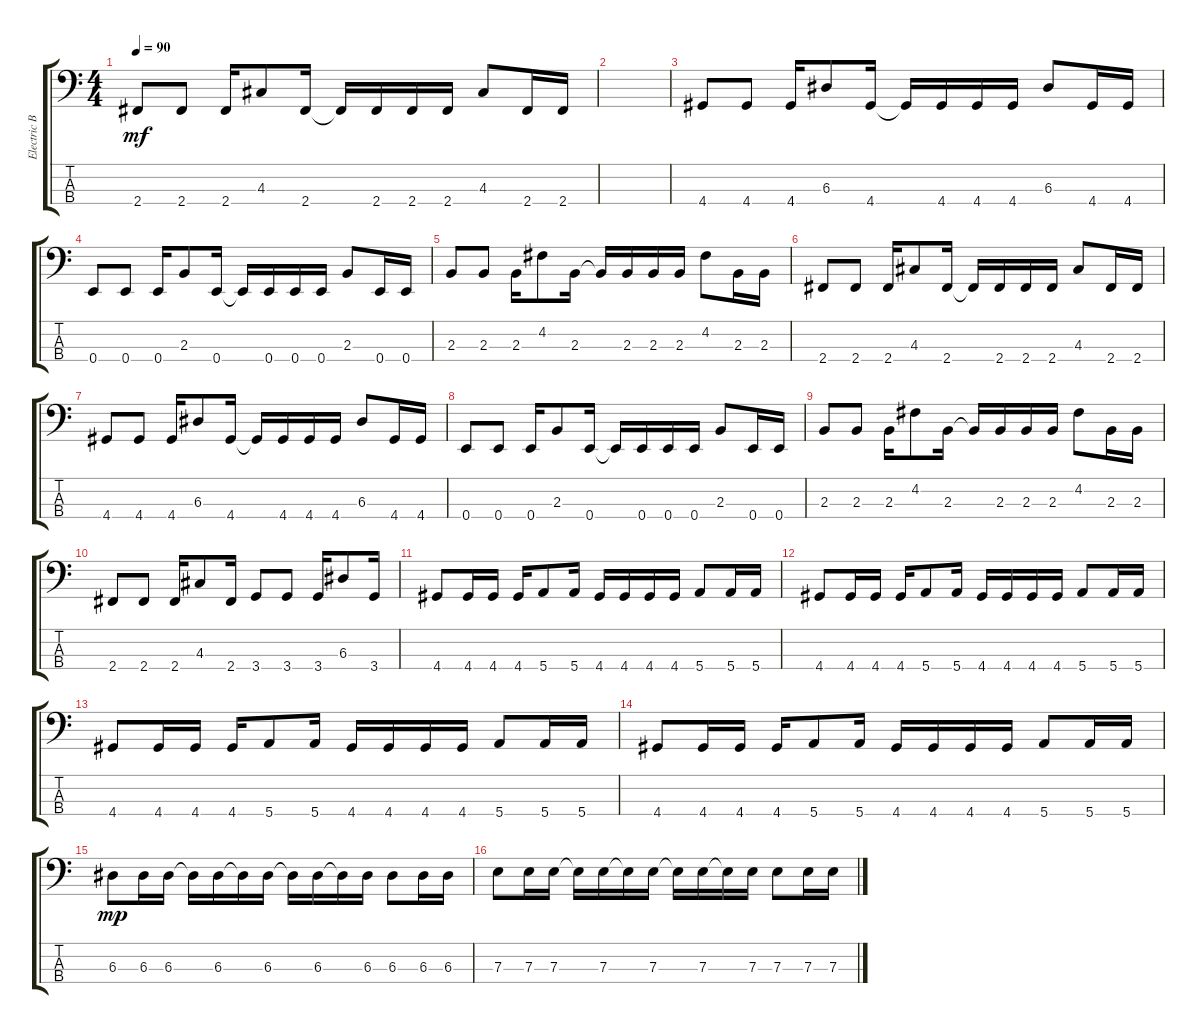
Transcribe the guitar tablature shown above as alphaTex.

\track ("Electric Bass" "Electric B") {instrument electricbassfinger}
\staff {score tabs}
\tuning (G2 D2 A1 E1) {hide}
\ts (4 4)
\tempo 90
\clef f4
\ks c
2.4.8{dy mf} 2.4.8 2.4.16 4.3.8 2.4.16 2.4{t}.16 2.4.16 2.4.16 2.4.16 4.3.8 2.4.16 2.4.16 |
|
4.4.8 4.4.8 4.4.16 6.3.8 4.4.16 4.4{t}.16 4.4.16 4.4.16 4.4.16 6.3.8 4.4.16 4.4.16 |
0.4.8 0.4.8 0.4.16 2.3.8 0.4.16 0.4{t}.16 0.4.16 0.4.16 0.4.16 2.3.8 0.4.16 0.4.16 |
2.3.8 2.3.8 2.3.16 4.2.8 2.3.16 2.3{t}.16 2.3.16 2.3.16 2.3.16 4.2.8 2.3.16 2.3.16 |
2.4.8 2.4.8 2.4.16 4.3.8 2.4.16 2.4{t}.16 2.4.16 2.4.16 2.4.16 4.3.8 2.4.16 2.4.16 |
4.4.8 4.4.8 4.4.16 6.3.8 4.4.16 4.4{t}.16 4.4.16 4.4.16 4.4.16 6.3.8 4.4.16 4.4.16 |
0.4.8 0.4.8 0.4.16 2.3.8 0.4.16 0.4{t}.16 0.4.16 0.4.16 0.4.16 2.3.8 0.4.16 0.4.16 |
2.3.8 2.3.8 2.3.16 4.2.8 2.3.16 2.3{t}.16 2.3.16 2.3.16 2.3.16 4.2.8 2.3.16 2.3.16 |
2.4.8 2.4.8 2.4.16 4.3.8 2.4.16 3.4.8 3.4.8 3.4.16 6.3.8 3.4.16 |
4.4.8 4.4.16 4.4.16 4.4.16 5.4.8 5.4.16 4.4.16 4.4.16 4.4.16 4.4.16 5.4.8 5.4.16 5.4.16 |
4.4.8 4.4.16 4.4.16 4.4.16 5.4.8 5.4.16 4.4.16 4.4.16 4.4.16 4.4.16 5.4.8 5.4.16 5.4.16 |
4.4.8 4.4.16 4.4.16 4.4.16 5.4.8 5.4.16 4.4.16 4.4.16 4.4.16 4.4.16 5.4.8 5.4.16 5.4.16 |
4.4.8 4.4.16 4.4.16 4.4.16 5.4.8 5.4.16 4.4.16 4.4.16 4.4.16 4.4.16 5.4.8 5.4.16 5.4.16 |
6.3.8{dy mp} 6.3.16 6.3.16 6.3{t}.16 6.3.16 6.3{t}.16 6.3.16 6.3{t}.16 6.3.16 6.3{t}.16 6.3.16 6.3.8 6.3.16 6.3.16 |
7.3.8 7.3.16 7.3.16 7.3{t}.16 7.3.16 7.3{t}.16 7.3.16 7.3{t}.16 7.3.16 7.3{t}.16 7.3.16 7.3.8 7.3.16 7.3.16
